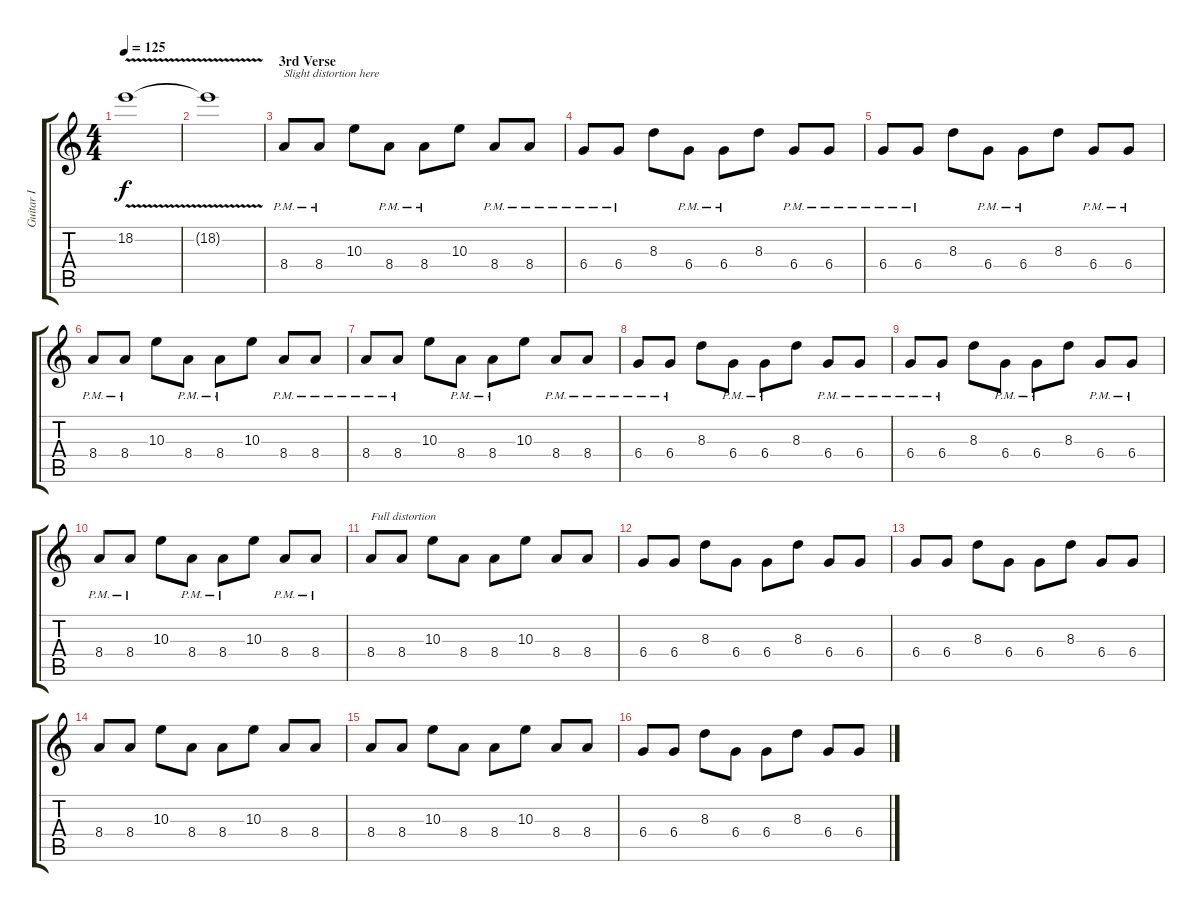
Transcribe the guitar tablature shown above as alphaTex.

\track ("Guitar I" "Guitar I") {instrument distortionguitar}
\staff {score tabs}
\tuning (Eb4 Bb3 Gb3 Db3 Ab2 Eb2) {hide}
\ts (4 4)
\tempo 125
\clef g2
\ks c
18.2{v}.1{dy f} |
18.2{t}.1 |
\section ("" "3rd Verse")
8.4{pm}.8{txt "Slight distortion here" instrument overdrivenguitar} 8.4{pm}.8 10.3.8 8.4{pm}.8 8.4{pm}.8 10.3.8 8.4{pm}.8 8.4{pm}.8 |
6.4{pm}.8 6.4{pm}.8 8.3.8 6.4{pm}.8 6.4{pm}.8 8.3.8 6.4{pm}.8 6.4{pm}.8 |
6.4{pm}.8 6.4{pm}.8 8.3.8 6.4{pm}.8 6.4{pm}.8 8.3.8 6.4{pm}.8 6.4{pm}.8 |
8.4{pm}.8 8.4{pm}.8 10.3.8 8.4{pm}.8 8.4{pm}.8 10.3.8 8.4{pm}.8 8.4{pm}.8 |
8.4{pm}.8 8.4{pm}.8 10.3.8 8.4{pm}.8 8.4{pm}.8 10.3.8 8.4{pm}.8 8.4{pm}.8 |
6.4{pm}.8 6.4{pm}.8 8.3.8 6.4{pm}.8 6.4{pm}.8 8.3.8 6.4{pm}.8 6.4{pm}.8 |
6.4{pm}.8 6.4{pm}.8 8.3.8 6.4{pm}.8 6.4{pm}.8 8.3.8 6.4{pm}.8 6.4{pm}.8 |
8.4{pm}.8 8.4{pm}.8 10.3.8 8.4{pm}.8 8.4{pm}.8 10.3.8 8.4{pm}.8 8.4{pm}.8 |
8.4.8{txt "Full distortion" instrument distortionguitar} 8.4.8 10.3.8 8.4.8 8.4.8 10.3.8 8.4.8 8.4.8 |
6.4.8 6.4.8 8.3.8 6.4.8 6.4.8 8.3.8 6.4.8 6.4.8 |
6.4.8 6.4.8 8.3.8 6.4.8 6.4.8 8.3.8 6.4.8 6.4.8 |
8.4.8 8.4.8 10.3.8 8.4.8 8.4.8 10.3.8 8.4.8 8.4.8 |
8.4.8 8.4.8 10.3.8 8.4.8 8.4.8 10.3.8 8.4.8 8.4.8 |
6.4.8 6.4.8 8.3.8 6.4.8 6.4.8 8.3.8 6.4.8 6.4.8
